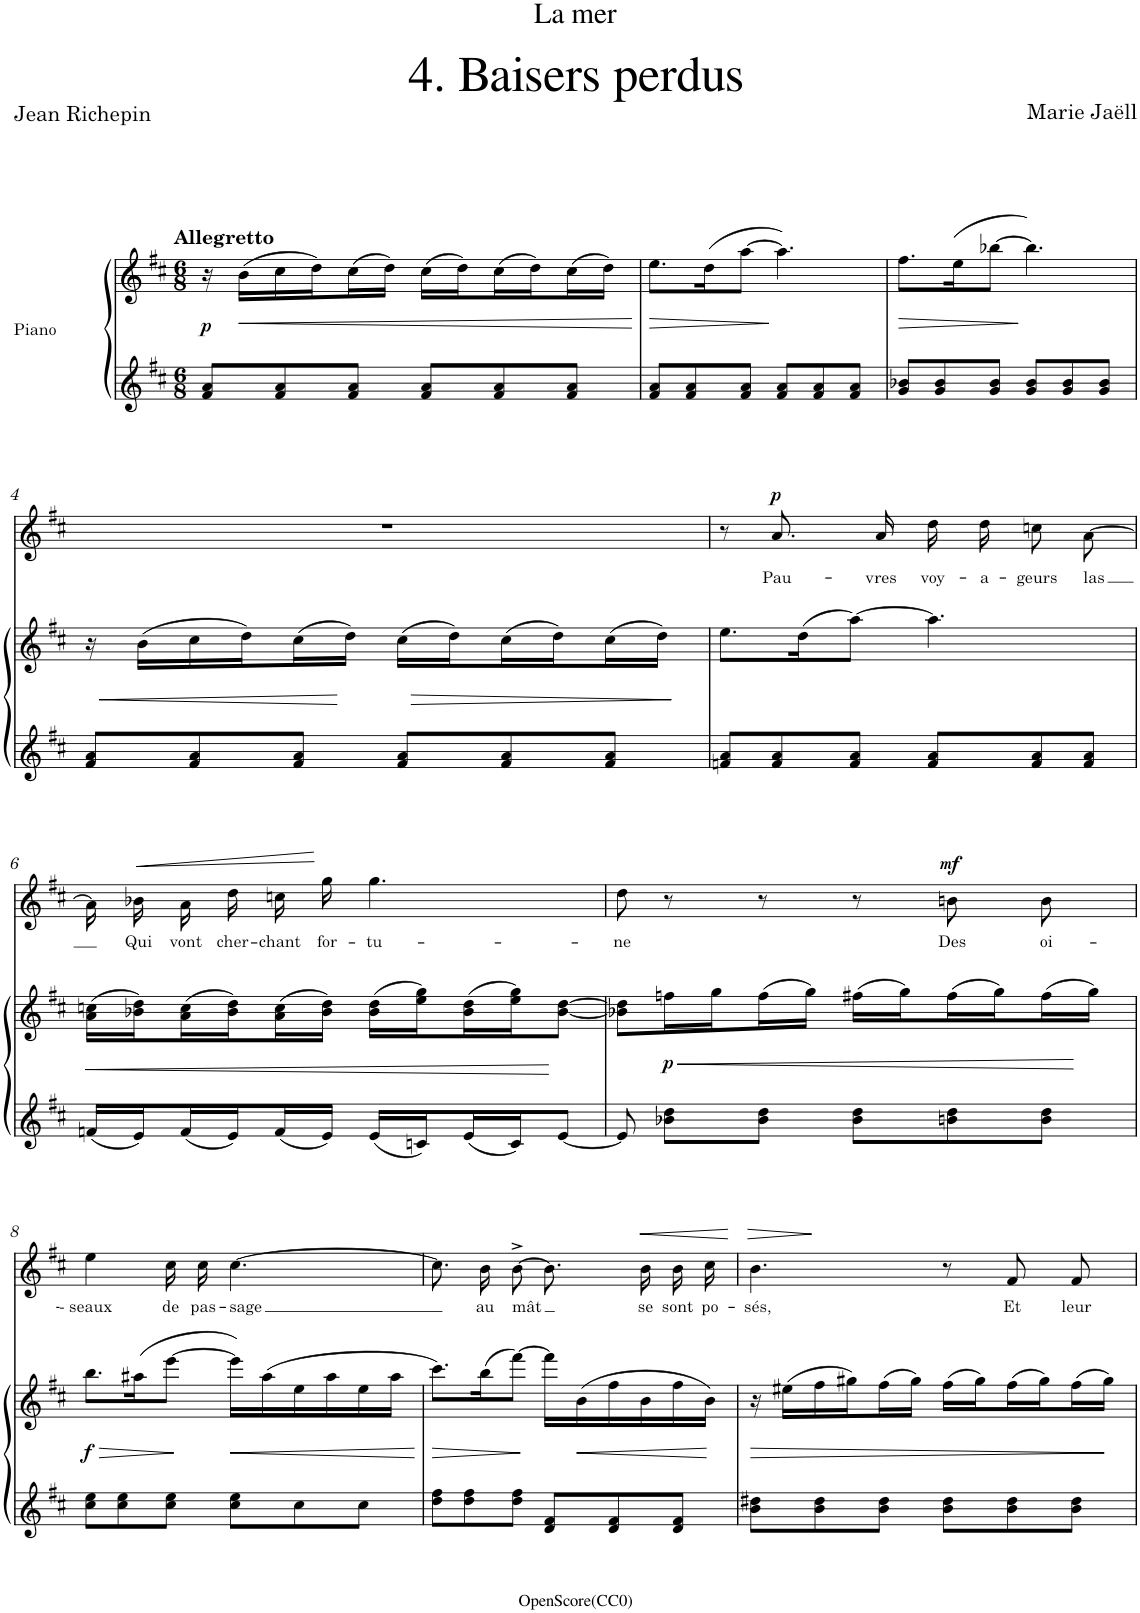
**kern	**kern	**dynam	**kern	**text	**dynam
*part2	*part2	*part2	*part1	*part1	*part1
*staff3	*staff2	*staff2/3	*staff1	*staff1	*staff1
*I"Piano	*	*	*I"Chant Voice	*	*
*I'Pno	*	*	*	*	*
*clefG2	*clefG2	*	*clefG2	*	*
*k[f#c#]	*k[f#c#]	*	*k[f#c#]	*	*
*M6/8	*M6/8	*	*M6/8	*	*
=1	=1	=1	=1	=1	=1
!	!	!	!LO:TX:a:B:t=Allegretto	!	!
!	!	!LO:DY:b	!	!	!
8f#/ 8a/L	16r	p	2.r	.	.
!	!	!LO:HP:b	!	!	!
.	(16b\LL	<	.	.	.
8f#/ 8a/	16cc#\	.	.	.	.
.	16dd\J)	.	.	.	.
8f#/ 8a/J	(16cc#\L	.	.	.	.
.	16dd\JJ)	.	.	.	.
8f#/ 8a/L	(16cc#\LL	.	.	.	.
.	16dd\J)	.	.	.	.
8f#/ 8a/	(16cc#\L	.	.	.	.
.	16dd\J)	.	.	.	.
8f#/ 8a/J	(16cc#\L	.	.	.	.
.	16dd\JJ)	.	.	.	.
.	.	[	.	.	.
=2	=2	=2	=2	=2	=2
!	!	!LO:HP:b	!	!	!
8f#/ 8a/L	8.ee\L	>	2.r	.	.
8f#/ 8a/	.	.	.	.	.
.	(16dd\K	.	.	.	.
8f#/ 8a/J	[8aa\J	.	.	.	.
8f#/ 8a/L	4.aa\])	]	.	.	.
8f#/ 8a/	.	.	.	.	.
8f#/ 8a/J	.	.	.	.	.
=3	=3	=3	=3	=3	=3
!	!	!LO:HP:b	!	!	!
8g/ 8b-X/L	8.ff#\L	>	2.r	.	.
8g/ 8b-/	.	.	.	.	.
.	(16ee\K	.	.	.	.
8g/ 8b-/J	[8bb-X\J	.	.	.	.
8g/ 8b-/L	4.bb-\])	]	.	.	.
8g/ 8b-/	.	.	.	.	.
8g/ 8b-/J	.	.	.	.	.
!!LO:LB:g=z
=4	=4	=4	=4	=4	=4
!	!	!LO:HP:b	!	!	!
8f#/ 8a/L	16r	<	2.r	.	.
.	(16b\LL	.	.	.	.
8f#/ 8a/	16cc#\	.	.	.	.
.	16dd\J)	.	.	.	.
8f#/ 8a/J	(16cc#\L	.	.	.	.
.	16dd\JJ)	[	.	.	.
!	!	!LO:HP:b	!	!	!
8f#/ 8a/L	(16cc#\LL	>	.	.	.
.	16dd\J)	.	.	.	.
8f#/ 8a/	(16cc#\L	.	.	.	.
.	16dd\J)	.	.	.	.
8f#/ 8a/J	(16cc#\L	.	.	.	.
.	16dd\JJ)	]	.	.	.
=5	=5	=5	=5	=5	=5
8fn/ 8a/L	8.ee\L	.	8r	.	.
!	!	!	!	!LO:LY:b	!LO:DY:a
8f/ 8a/	.	.	8.a/L	Pau-	p
.	(16dd\K	.	.	.	.
8f/ 8a/J	[8aa\J)	.	.	.	.
!	!	!	!	!LO:LY:b	!
.	.	.	16a/Jk	-vres	.
!	!	!	!	!LO:LY:b	!
8f/ 8a/L	4.aa\]	.	16dd\LL	voy-	.
!	!	!	!	!LO:LY:b	!
.	.	.	16dd\J	-a-	.
!	!	!	!	!LO:LY:b	!
8f/ 8a/	.	.	8ccn\	-geurs	.
!	!	!	!	!LO:LY:b	!
8f/ 8a/J	.	.	[8a\J	las	.
!!LO:LB:g=z
=6	=6	=6	=6	=6	=6
!	!	!LO:HP:b	!	!	!
16fn/LL	(16a\ 16ccn\LL	<	16a\LL]	.	.
!	!	!	!	!LO:LY:b	!LO:HP:b
16e/J	16b-X\ 16dd\J)	.	16b-X\	Qui	<
!	!	!	!	!LO:LY:b	!
16f/L	(16a\ 16cc\L	.	16a\	vont	.
!	!	!	!	!LO:LY:b	!
16e/J	16b-\ 16dd\J)	.	16dd\	cher-	.
!	!	!	!	!LO:LY:b	!
16f/L	(16a\ 16cc\L	.	16ccn\	-chant	.
!	!	!	!	!LO:LY:b	!
16e/JJ	16b-\ 16dd\JJ)	.	16gg\JJ	for-	[
!	!	!	!	!LO:LY:b	!
16e/LL	(16b-\ 16dd\LL	.	4.gg\	-tu-	.
16cn/J	16ee\ 16gg\J)	.	.	.	.
16e/L	(16b-\ 16dd\L	.	.	.	.
16c/J	16ee\ 16gg\J)	.	.	.	.
[8e/J	[8b-\ [8dd\J	[	.	.	.
=7	=7	=7	=7	=7	=7
!	!	!	!	!LO:LY:b	!
8e/]	8b-X\] 8dd\]L	.	8dd\	-ne	.
!	!	!LO:HP:b	!	!	!
!	!	!LO:DY:n=1:b	!	!	!
8b-X\ 8dd\L	16ffn\L	< p	8r	.	.
.	16gg\J	.	.	.	.
8b-\ 8dd\J	(16ff\L	.	8r	.	.
.	16gg\JJ)	.	.	.	.
8b-\ 8dd\L	(16ff#X\LL	.	8r	.	.
.	16gg\J)	.	.	.	.
!	!	!	!	!LO:LY:b	!LO:DY:a
8bn\ 8dd\	(16ff#\L	.	8bn\L	Des	mf
.	16gg\J)	.	.	.	.
!	!	!	!	!LO:LY:b	!
8b\ 8dd\J	(16ff#\L	.	8b\J	oi-	.
.	16gg\JJ)	[	.	.	.
!!LO:LB:g=z
=8	=8	=8	=8	=8	=8
!	!	!LO:HP:b	!	!LO:LY:b	!
!	!	!LO:DY:n=1:b	!	!	!
8cc#\ 8ee\L	8.bb\L	> f	4ee\	-- seaux	.
8cc#\ 8ee\	.	.	.	.	.
.	(16aa#X\K	.	.	.	.
!	!	!	!	!LO:LY:b	!
8cc#\ 8ee\J	[8eee\J	]	16cc#\LL	de	.
!	!	!	!	!LO:LY:b	!
.	.	.	16cc#\JJ	pas-	.
!	!	!LO:HP:b	!	!LO:LY:b	!
8cc#\ 8ee\L	16eee\LL])	<	[4.cc#\	-sage	.
.	(16aa#\	.	.	.	.
8cc#\	16ee\	.	.	.	.
.	16aa#\	.	.	.	.
8cc#\J	16ee\	.	.	.	.
.	16aa#\JJ	.	.	.	.
.	.	[	.	.	.
=9	=9	=9	=9	=9	=9
!	!	!LO:HP:b	!	!	!
8dd\ 8ff#\L	8.ccc#\L)	>	8.cc#\L]	.	.
8dd\ 8ff#\	.	.	.	.	.
!	!	!	!	!LO:LY:b	!
.	(16bb\K	.	16b\K	au	.
!	!	!	!	!LO:LY:b	!
8dd\ 8ff#\J	[8fff#\J)	]	[8b^\J	mât	.
8d/ 8f#/L	16fff#\LL]	.	8.b\L]	.	.
!	!	!LO:HP:b	!	!	!
.	(16b\	<	.	.	.
8d/ 8f#/	16ff#\	.	.	.	.
!	!	!	!	!LO:LY:b	!LO:HP:b
.	16b\	.	16b\L	se	<
!	!	!	!	!LO:LY:b	!
8d/ 8f#/J	16ff#\	.	16b\	sont	.
!	!	!	!	!LO:LY:b	!
.	16b\JJ)	[	16cc#\JJ	po-	.
.	.	.	.	.	[
=10	=10	=10	=10	=10	=10
!	!	!LO:HP:b	!	!LO:LY:b	!LO:HP:b
8b\ 8dd#X\L	16r	>	4.b\	-sés,	>
.	(16ee#X\LL	.	.	.	.
8b\ 8dd#\	16ff#\	.	.	.	.
.	16gg#X\J)	.	.	.	.
8b\ 8dd#\J	(16ff#\L	.	.	.	.
.	16gg#\JJ)	.	.	.	.
8b\ 8dd#\L	(16ff#\LL	.	8r	.	]
.	16gg#\J)	.	.	.	.
!	!	!	!	!LO:LY:b	!
8b\ 8dd#\	(16ff#\L	.	8f#/L	Et	.
.	16gg#\J)	.	.	.	.
!	!	!	!	!LO:LY:b	!
8b\ 8dd#\J	(16ff#\L	.	8f#/J	leur	.
.	16gg#\JJ)	]	.	.	.
=	=	=	=	=	=
*-	*-	*-	*-	*-	*-
